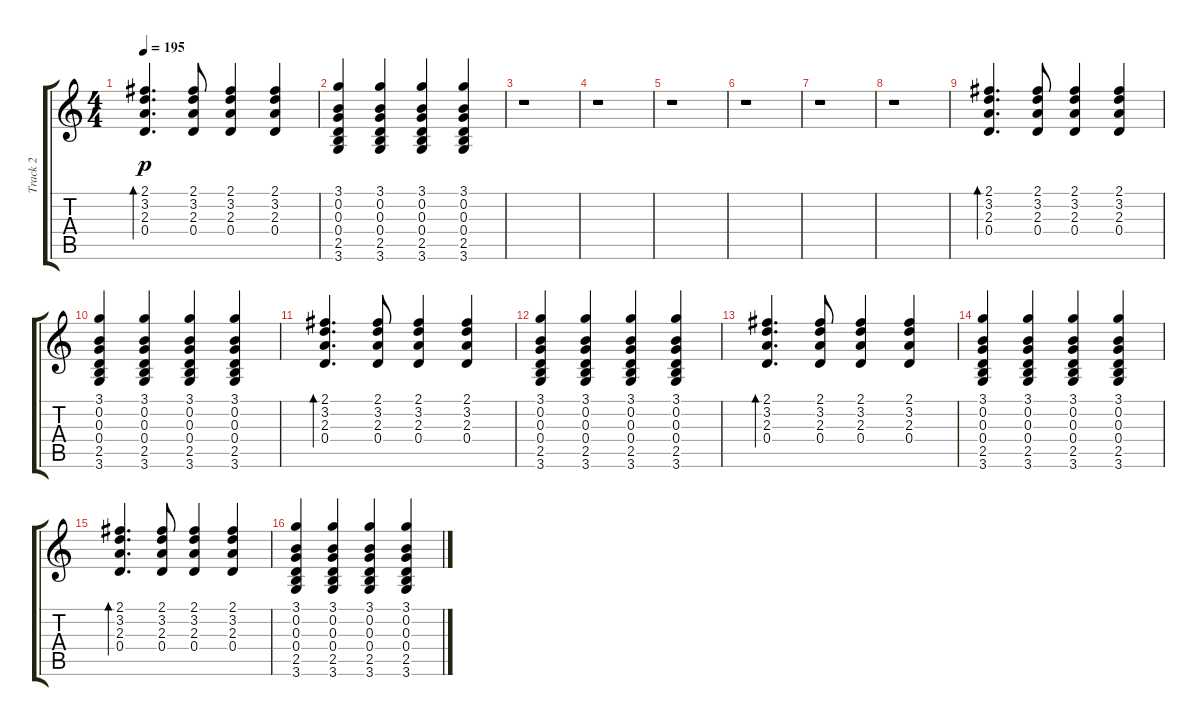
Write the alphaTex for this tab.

\track ("Track 2" "Track 2") {instrument electricguitarjazz}
\staff {score tabs}
\tuning (E4 B3 G3 D3 A2 E2) {hide}
\ts (4 4)
\tempo 195
\clef g2
\ks c
(2.1 3.2 2.3 0.4).4{d bd 120 dy p} (2.1 3.2 2.3 0.4).8 (2.1 3.2 2.3 0.4).4 (2.1 3.2 2.3 0.4).4 |
(3.1 0.2 0.3 0.4 2.5 3.6).4 (3.1 0.2 0.3 0.4 2.5 3.6).4 (3.1 0.2 0.3 0.4 2.5 3.6).4 (3.1 0.2 0.3 0.4 2.5 3.6).4 |
r.1 |
r.1 |
r.1 |
r.1 |
r.1 |
r.1 |
(2.1 3.2 2.3 0.4).4{d bd 120} (2.1 3.2 2.3 0.4).8 (2.1 3.2 2.3 0.4).4 (2.1 3.2 2.3 0.4).4 |
(3.1 0.2 0.3 0.4 2.5 3.6).4 (3.1 0.2 0.3 0.4 2.5 3.6).4 (3.1 0.2 0.3 0.4 2.5 3.6).4 (3.1 0.2 0.3 0.4 2.5 3.6).4 |
(2.1 3.2 2.3 0.4).4{d bd 120} (2.1 3.2 2.3 0.4).8 (2.1 3.2 2.3 0.4).4 (2.1 3.2 2.3 0.4).4 |
(3.1 0.2 0.3 0.4 2.5 3.6).4 (3.1 0.2 0.3 0.4 2.5 3.6).4 (3.1 0.2 0.3 0.4 2.5 3.6).4 (3.1 0.2 0.3 0.4 2.5 3.6).4 |
(2.1 3.2 2.3 0.4).4{d bd 120} (2.1 3.2 2.3 0.4).8 (2.1 3.2 2.3 0.4).4 (2.1 3.2 2.3 0.4).4 |
(3.1 0.2 0.3 0.4 2.5 3.6).4 (3.1 0.2 0.3 0.4 2.5 3.6).4 (3.1 0.2 0.3 0.4 2.5 3.6).4 (3.1 0.2 0.3 0.4 2.5 3.6).4 |
(2.1 3.2 2.3 0.4).4{d bd 120} (2.1 3.2 2.3 0.4).8 (2.1 3.2 2.3 0.4).4 (2.1 3.2 2.3 0.4).4 |
(3.1 0.2 0.3 0.4 2.5 3.6).4 (3.1 0.2 0.3 0.4 2.5 3.6).4 (3.1 0.2 0.3 0.4 2.5 3.6).4 (3.1 0.2 0.3 0.4 2.5 3.6).4
